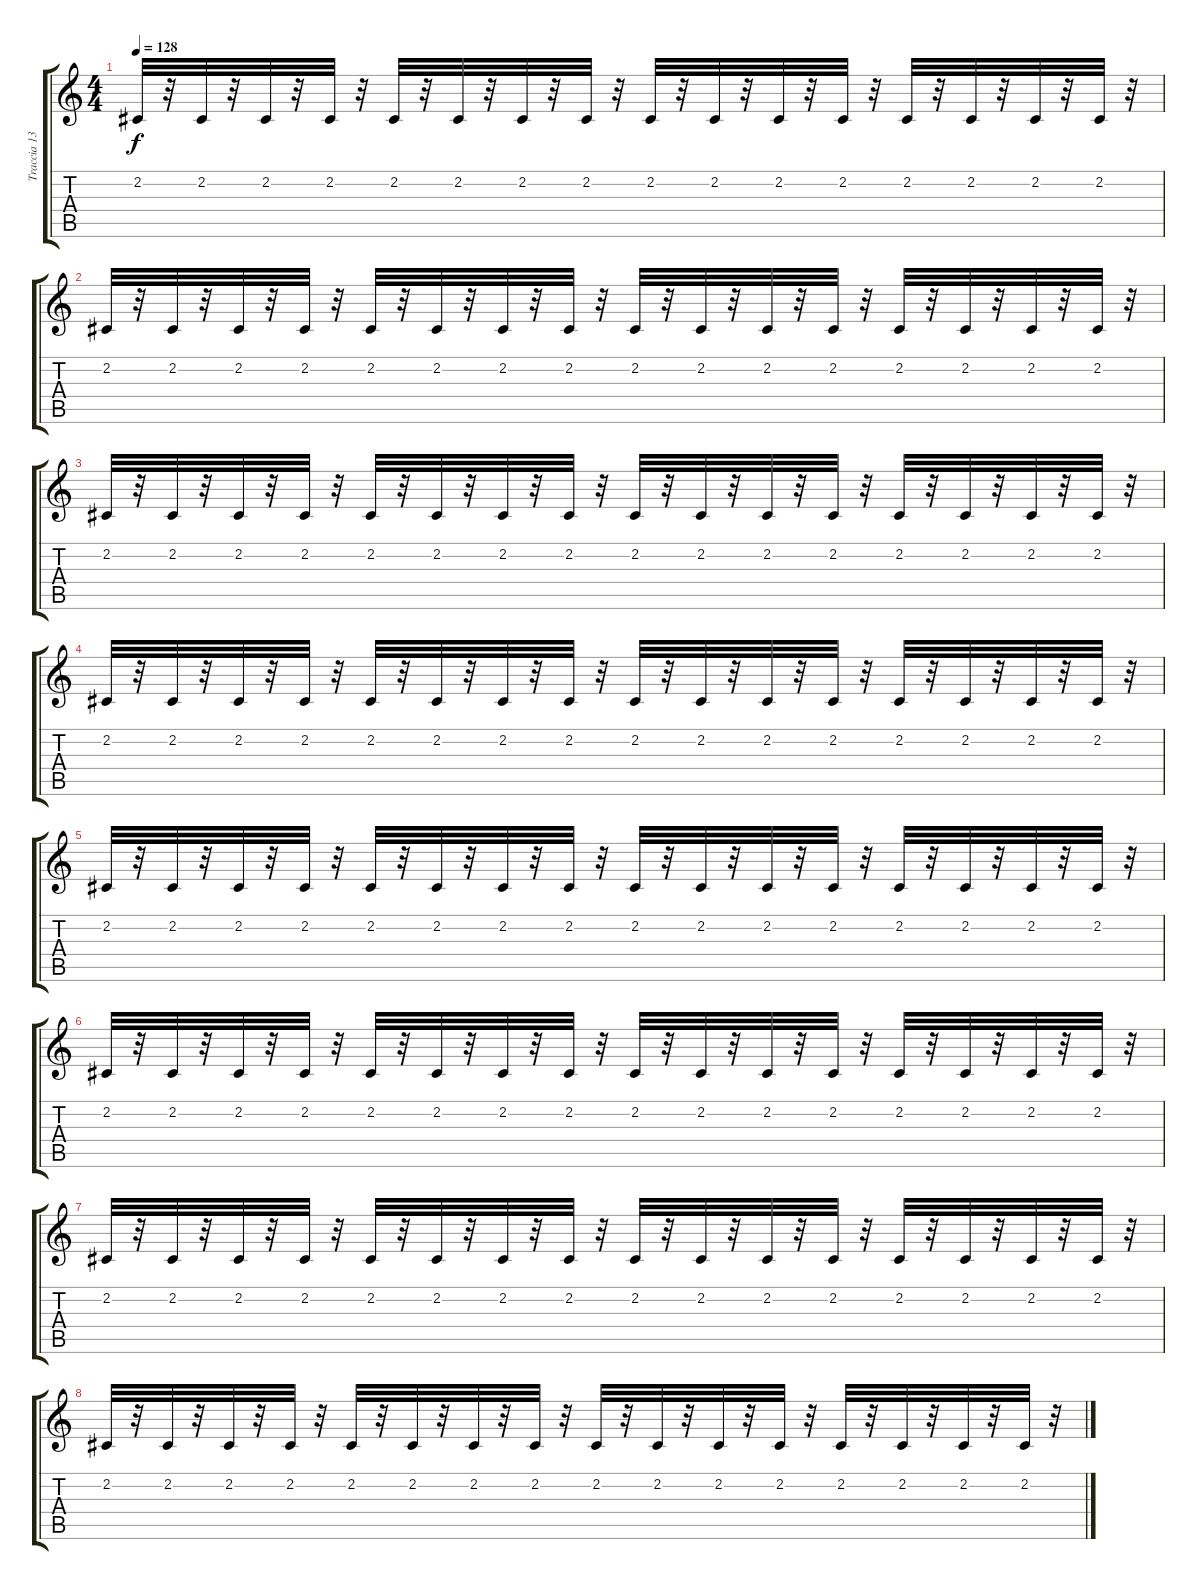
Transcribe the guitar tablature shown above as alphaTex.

\track ("Traccia 13" "Traccia 13") {instrument lead2sawtooth}
\staff {score tabs}
\tuning (E4 B3 G3 D3 A2 E2) {hide}
\ts (4 4)
\tempo 128
\clef g2
\ks c
2.2.32{dy f} r.32 2.2.32 r.32 2.2.32 r.32 2.2.32 r.32 2.2.32 r.32 2.2.32 r.32 2.2.32 r.32 2.2.32 r.32 2.2.32 r.32 2.2.32 r.32 2.2.32 r.32 2.2.32 r.32 2.2.32 r.32 2.2.32 r.32 2.2.32 r.32 2.2.32 r.32 |
2.2.32 r.32 2.2.32 r.32 2.2.32 r.32 2.2.32 r.32 2.2.32 r.32 2.2.32 r.32 2.2.32 r.32 2.2.32 r.32 2.2.32 r.32 2.2.32 r.32 2.2.32 r.32 2.2.32 r.32 2.2.32 r.32 2.2.32 r.32 2.2.32 r.32 2.2.32 r.32 |
2.2.32 r.32 2.2.32 r.32 2.2.32 r.32 2.2.32 r.32 2.2.32 r.32 2.2.32 r.32 2.2.32 r.32 2.2.32 r.32 2.2.32 r.32 2.2.32 r.32 2.2.32 r.32 2.2.32 r.32 2.2.32 r.32 2.2.32 r.32 2.2.32 r.32 2.2.32 r.32 |
2.2.32 r.32 2.2.32 r.32 2.2.32 r.32 2.2.32 r.32 2.2.32 r.32 2.2.32 r.32 2.2.32 r.32 2.2.32 r.32 2.2.32 r.32 2.2.32 r.32 2.2.32 r.32 2.2.32 r.32 2.2.32 r.32 2.2.32 r.32 2.2.32 r.32 2.2.32 r.32 |
2.2.32 r.32 2.2.32 r.32 2.2.32 r.32 2.2.32 r.32 2.2.32 r.32 2.2.32 r.32 2.2.32 r.32 2.2.32 r.32 2.2.32 r.32 2.2.32 r.32 2.2.32 r.32 2.2.32 r.32 2.2.32 r.32 2.2.32 r.32 2.2.32 r.32 2.2.32 r.32 |
2.2.32 r.32 2.2.32 r.32 2.2.32 r.32 2.2.32 r.32 2.2.32 r.32 2.2.32 r.32 2.2.32 r.32 2.2.32 r.32 2.2.32 r.32 2.2.32 r.32 2.2.32 r.32 2.2.32 r.32 2.2.32 r.32 2.2.32 r.32 2.2.32 r.32 2.2.32 r.32 |
2.2.32 r.32 2.2.32 r.32 2.2.32 r.32 2.2.32 r.32 2.2.32 r.32 2.2.32 r.32 2.2.32 r.32 2.2.32 r.32 2.2.32 r.32 2.2.32 r.32 2.2.32 r.32 2.2.32 r.32 2.2.32 r.32 2.2.32 r.32 2.2.32 r.32 2.2.32 r.32 |
2.2.32 r.32 2.2.32 r.32 2.2.32 r.32 2.2.32 r.32 2.2.32 r.32 2.2.32 r.32 2.2.32 r.32 2.2.32 r.32 2.2.32 r.32 2.2.32 r.32 2.2.32 r.32 2.2.32 r.32 2.2.32 r.32 2.2.32 r.32 2.2.32 r.32 2.2.32 r.32
